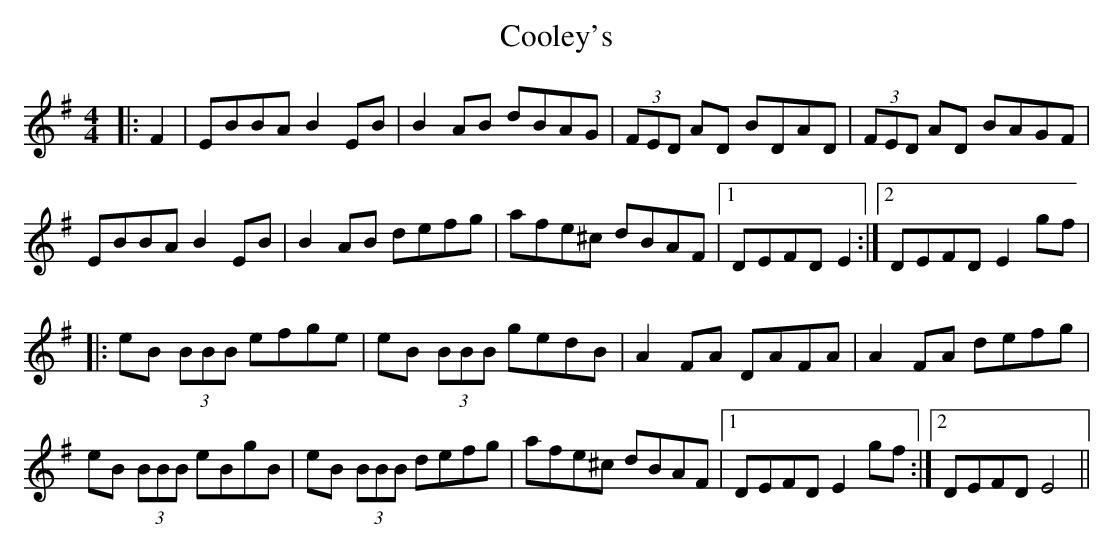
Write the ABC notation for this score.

X:1
T:Cooley's
M:4/4
L:1/8
K:Emin
|:F2 | EBBA B2 EB | B2 AB dBAG |(3FED AD BDAD |(3FED AD BAGF |
EBBA B2 EB | B2 AB defg | afe^c dBAF |1 DEFD E2 :|2 DEFD E2 gf|
|: eB (3BBB efge | eB (3BBB gedB | A2 FA DAFA | A2 FA defg |
eB (3BBB eBgB | eB (3BBB defg | afe^c dBAF |1 DEFD E2 gf :|2 DEFD E4 ||
